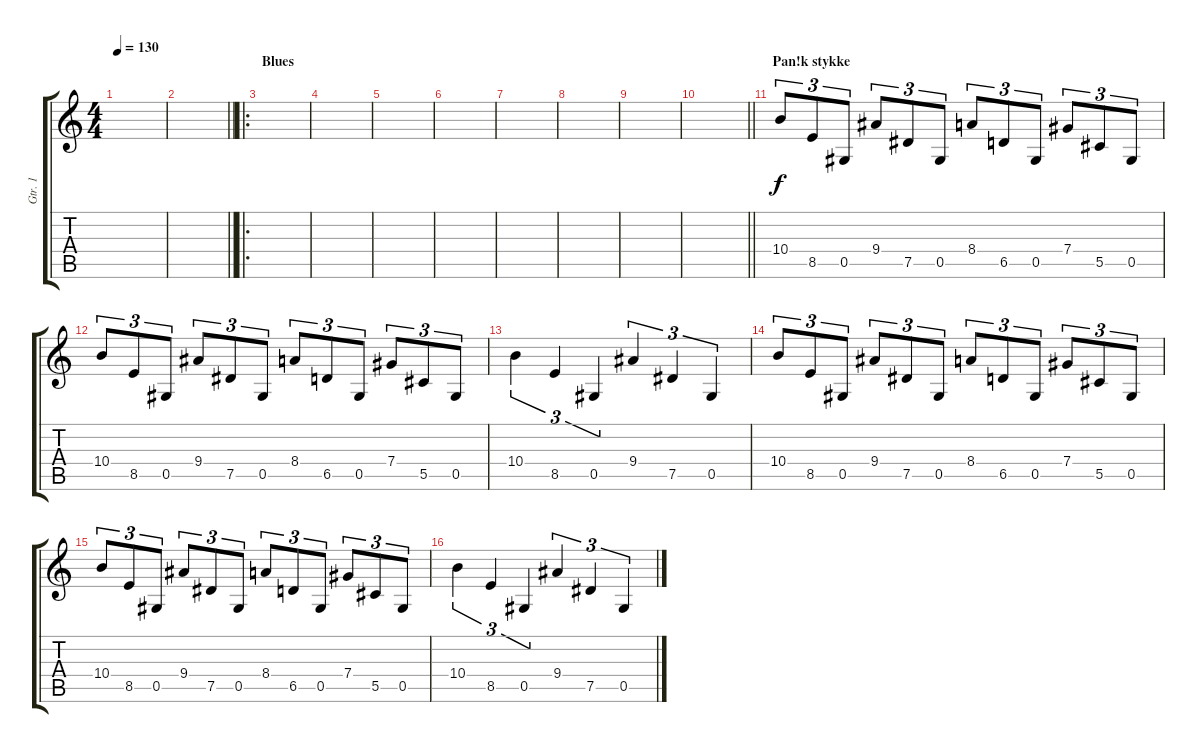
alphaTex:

\track ("Gtr. 1" "Gtr. 1") {instrument distortionguitar}
\staff {score tabs}
\tuning (Eb4 Bb3 Gb3 Db3 Ab2 Eb2) {hide}
\ts (4 4)
\tempo 130
\clef g2
\ks c
|
\barLineRight lightlight
|
\ro
\section ("" "Blues")
|
|
|
|
|
|
|
\barLineRight lightlight
|
\section ("" "Pan!k stykke")
10.4.8{tu (3 2)} 8.5.8{tu (3 2)} 0.5.8{tu (3 2)} 9.4.8{tu (3 2)} 7.5.8{tu (3 2)} 0.5.8{tu (3 2)} 8.4.8{tu (3 2)} 6.5.8{tu (3 2)} 0.5.8{tu (3 2)} 7.4.8{tu (3 2)} 5.5.8{tu (3 2)} 0.5.8{tu (3 2)} |
10.4.8{tu (3 2)} 8.5.8{tu (3 2)} 0.5.8{tu (3 2)} 9.4.8{tu (3 2)} 7.5.8{tu (3 2)} 0.5.8{tu (3 2)} 8.4.8{tu (3 2)} 6.5.8{tu (3 2)} 0.5.8{tu (3 2)} 7.4.8{tu (3 2)} 5.5.8{tu (3 2)} 0.5.8{tu (3 2)} |
10.4.4{tu (3 2)} 8.5.4{tu (3 2)} 0.5.4{tu (3 2)} 9.4.4{tu (3 2)} 7.5.4{tu (3 2)} 0.5.4{tu (3 2)} |
10.4.8{tu (3 2)} 8.5.8{tu (3 2)} 0.5.8{tu (3 2)} 9.4.8{tu (3 2)} 7.5.8{tu (3 2)} 0.5.8{tu (3 2)} 8.4.8{tu (3 2)} 6.5.8{tu (3 2)} 0.5.8{tu (3 2)} 7.4.8{tu (3 2)} 5.5.8{tu (3 2)} 0.5.8{tu (3 2)} |
10.4.8{tu (3 2)} 8.5.8{tu (3 2)} 0.5.8{tu (3 2)} 9.4.8{tu (3 2)} 7.5.8{tu (3 2)} 0.5.8{tu (3 2)} 8.4.8{tu (3 2)} 6.5.8{tu (3 2)} 0.5.8{tu (3 2)} 7.4.8{tu (3 2)} 5.5.8{tu (3 2)} 0.5.8{tu (3 2)} |
10.4.4{tu (3 2)} 8.5.4{tu (3 2)} 0.5.4{tu (3 2)} 9.4.4{tu (3 2)} 7.5.4{tu (3 2)} 0.5.4{tu (3 2)}
